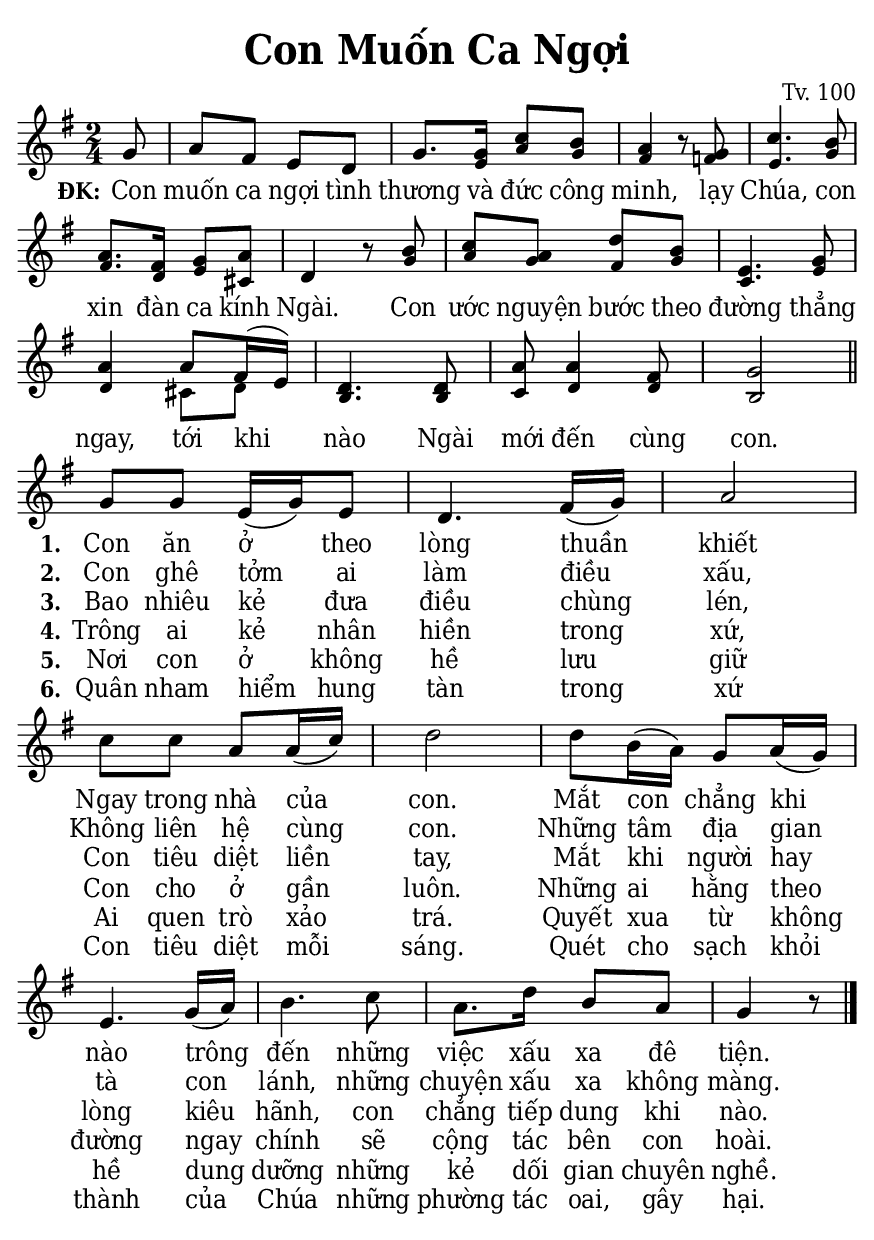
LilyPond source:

% Cài đặt chung\
\version "2.22.1"
\include "english.ly"

\header {
  title = \markup { \fontsize #1 "Con Muốn Ca Ngợi" }
  composer = "Tv. 100"
  %arranger = "Lm. Kim Long"
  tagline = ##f
}

% Nhạc phiên khúc
nhacPhienKhucSop = \relative c'' {
  \partial 8 g8 |
  a fs e d |
  g8. g16 c8 b |
  a4 r8 g |
  c4. b8 |
  a8. fs16 g8 a |
  d,4 r8 b' |
  c a d b |
  e,4. g8 |
  a4 a8 fs16 (e) |
  d4. d8 |
  a' a4 fs8 |
  g2 \bar "||" \break
  
  g8 g e16 (g) e8 |
  d4. fs16 (g) |
  a2 |
  c8 c a a16 (c) |
  d2 |
  d8 b16 (a) g8 a16 (g) |
  e4. g16 (a) |
  b4. c8 |
  a8. d16 b8 a |
  g4 r8 \bar "|."
}

nhacPhienKhucAlto = \relative c'' {
  g8 |
  a fs e d |
  g8. e16 a8 g |
  fs4 r8 f! |
  e4. g8 |
  fs8. d16 e8 cs |
  d4 r8 g |
  a g fs g |
  c,4. e8 |
  d4 cs8 [d] |
  b4. b8 |
  c d4 d8 |
  b2
}

% Lời phiên khúc
loiPhienKhucSop = \lyrics {
  \set stanza = "ĐK:"
  Con muốn ca ngợi tình thương và đức công minh,
  lạy Chúa, con xin đàn ca kính Ngài.
  Con ước nguyện bước theo đường thẳng ngay,
  tới khi nào Ngài mới đến cùng con.
  <<
    {
      \set stanza = "1."
      Con ăn ở theo lòng thuần khiết
      Ngay trong nhà của con.
      Mắt con chẳng khi nào trông đến
      những việc xấu xa đê tiện.
    }
    \new Lyrics {
	    \set associatedVoice = "beSop"
	    \set stanza = "2."
	    Con ghê tởm ai làm điều xấu,
	    Không liên hệ cùng con.
	    Những tâm địa gian tà con lánh,
	    những chuyện xấu xa không màng.
    }
    \new Lyrics {
	    \set associatedVoice = "beSop"
	    \set stanza = "3."
	    Bao nhiêu kẻ đưa điều chùng lén,
	    Con tiêu diệt liền tay,
	    Mắt khi người hay lòng kiêu hãnh,
	    con chẳng tiếp dung khi nào.
    }
    \new Lyrics {
	    \set associatedVoice = "beSop"
	    \set stanza = "4."
	    Trông ai kẻ nhân hiền trong xứ,
	    Con cho ở gần luôn.
	    Những ai hằng theo đường ngay chính
	    sẽ cộng tác bên con hoài.
    }
    \new Lyrics {
	    \set associatedVoice = "beSop"
	    \set stanza = "5."
	    Nơi con ở không hề lưu giữ
	    Ai quen trò xảo trá.
	    Quyết xua từ không hề dung dưỡng
	    những kẻ dối gian chuyên nghề.
    }
    \new Lyrics {
	    \set associatedVoice = "beSop"
	    \set stanza = "6."
	    Quân nham hiểm hung tàn trong xứ
	    Con tiêu diệt mỗi sáng.
	    Quét cho sạch khỏi thành của Chúa
	    những phường tác oai, gây hại.
    }
  >>
}

% Dàn trang
\paper {
  #(set-paper-size "a5")
  top-margin = 3\mm
  bottom-margin = 3\mm
  left-margin = 3\mm
  right-margin = 3\mm
  indent = #0
  #(define fonts
	 (make-pango-font-tree "Deja Vu Serif Condensed"
	 		       "Deja Vu Serif Condensed"
			       "Deja Vu Serif Condensed"
			       (/ 20 20)))
  print-page-number = ##f
  page-count = #1
}

TongNhip = {
  \key g \major \time 2/4
  \set Timing.beamExceptions = #'()
  \set Timing.baseMoment = #(ly:make-moment 1/4)
}

% Đổi kích thước nốt cho bè phụ
notBePhu =
#(define-music-function (font-size music) (number? ly:music?)
   (for-some-music
     (lambda (m)
       (if (music-is-of-type? m 'rhythmic-event)
           (begin
             (set! (ly:music-property m 'tweaks)
                   (cons `(font-size . ,font-size)
                         (ly:music-property m 'tweaks)))
             #t)
           #f))
     music)
   music)

\score {
  \new ChoirStaff <<
    \new Staff \with {
        \consists "Merge_rests_engraver"
        printPartCombineTexts = ##f
      }
      <<
      \new Voice \TongNhip \partCombine 
        \nhacPhienKhucSop
        \notBePhu -1 { \nhacPhienKhucAlto }
      \new NullVoice = beSop \nhacPhienKhucSop
      \new Lyrics \lyricsto beSop \loiPhienKhucSop
      >>
  >>
  \layout {
    %\override Staff.TimeSignature.transparent = ##t
    \override Lyrics.LyricSpace.minimum-distance = #0.6
    \override Score.BarNumber.break-visibility = ##(#f #f #f)
    \override Score.SpacingSpanner.uniform-stretching = ##t
  } 
}
